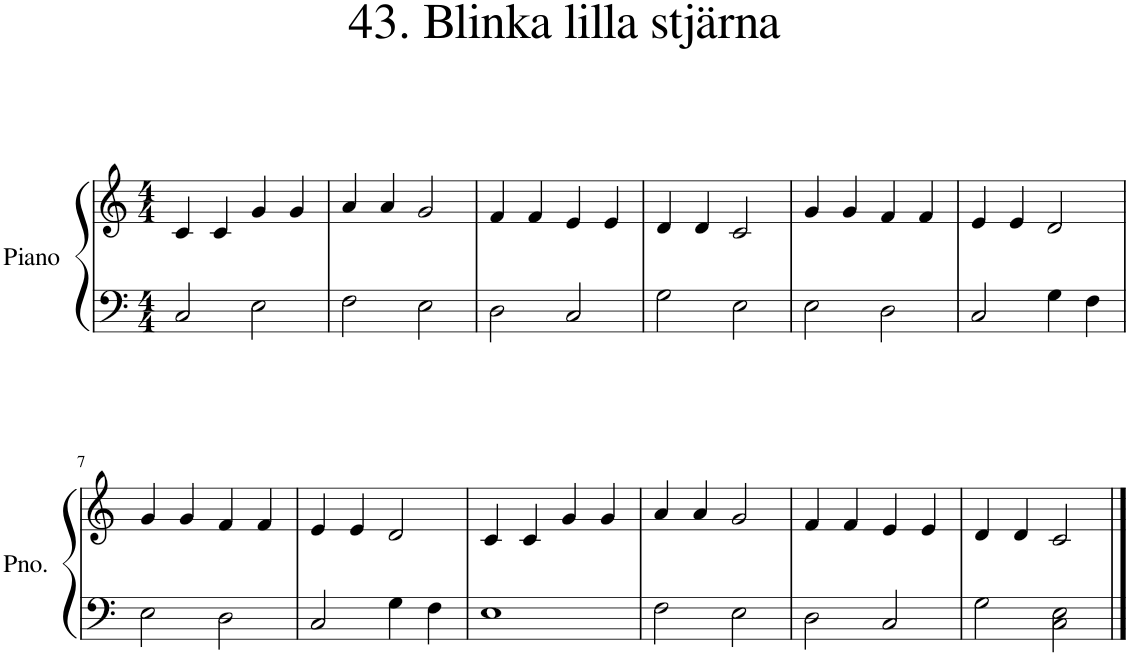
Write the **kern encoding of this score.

**kern	**kern
*part1	*part1
*staff2	*staff1
*I"Piano	*
*I'Pno.	*
*clefF4	*clefG2
*k[]	*k[]
*M4/4	*M4/4
=1	=1
2C/	4c/
.	4c/
2E\	4g/
.	4g/
=2	=2
2F\	4a/
.	4a/
2E\	2g/
=3	=3
2D\	4f/
.	4f/
2C/	4e/
.	4e/
=4	=4
2G\	4d/
.	4d/
2E\	2c/
=5	=5
2E\	4g/
.	4g/
2D\	4f/
.	4f/
=6	=6
2C/	4e/
.	4e/
4G\	2d/
4F\	.
!!LO:LB:g=z
=7	=7
2E\	4g/
.	4g/
2D\	4f/
.	4f/
=8	=8
2C/	4e/
.	4e/
4G\	2d/
4F\	.
=9	=9
1E	4c/
.	4c/
.	4g/
.	4g/
=10	=10
2F\	4a/
.	4a/
2E\	2g/
=11	=11
2D\	4f/
.	4f/
2C/	4e/
.	4e/
=12	=12
2G\	4d/
.	4d/
2C\ 2E\	2c/
==	==
*-	*-
